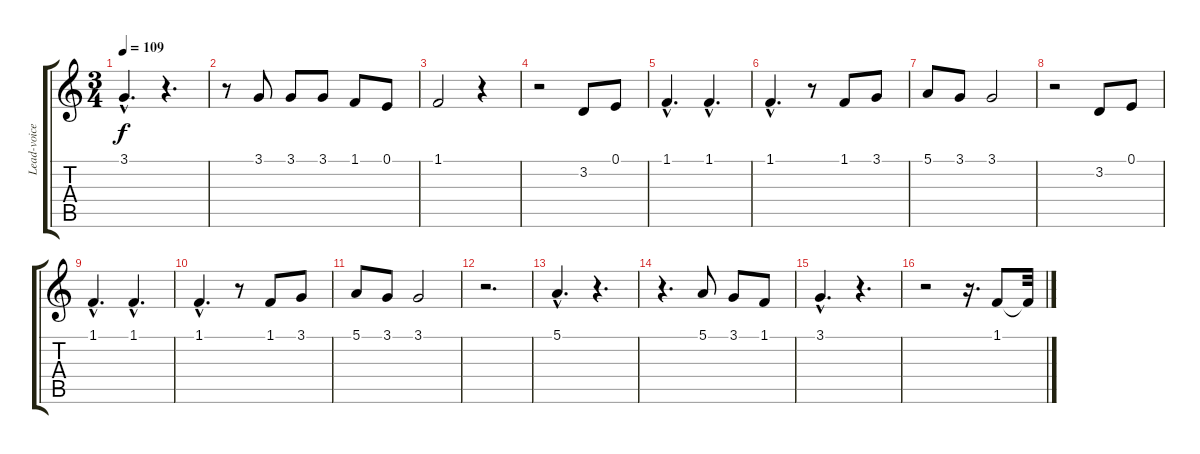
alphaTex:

\track ("Lead-voice" "Lead-voice") {instrument fx5brightness}
\staff {score tabs}
\tuning (E4 B3 G3 D3 A2 E2) {hide}
\ts (3 4)
\tempo 109
\clef g2
\ks c
3.1{hac}.4{d dy f} r.4{d} |
r.8 3.1.8 3.1.8 3.1.8 1.1.8 0.1.8 |
1.1.2 r.4 |
r.2 3.2.8 0.1.8 |
1.1{hac}.4{d} 1.1{hac}.4{d} |
1.1{hac}.4{d} r.8 1.1.8 3.1.8 |
5.1.8 3.1.8 3.1.2 |
r.2 3.2.8 0.1.8 |
1.1{hac}.4{d} 1.1{hac}.4{d} |
1.1{hac}.4{d} r.8 1.1.8 3.1.8 |
5.1.8 3.1.8 3.1.2 |
r.2{d} |
5.1{hac}.4{d volume 16} r.4{d} |
r.4{d} 5.1.8 3.1.8 1.1.8 |
3.1{hac}.4{d} r.4{d} |
r.2 r.16{d} 1.1.8 1.1{t}.32
